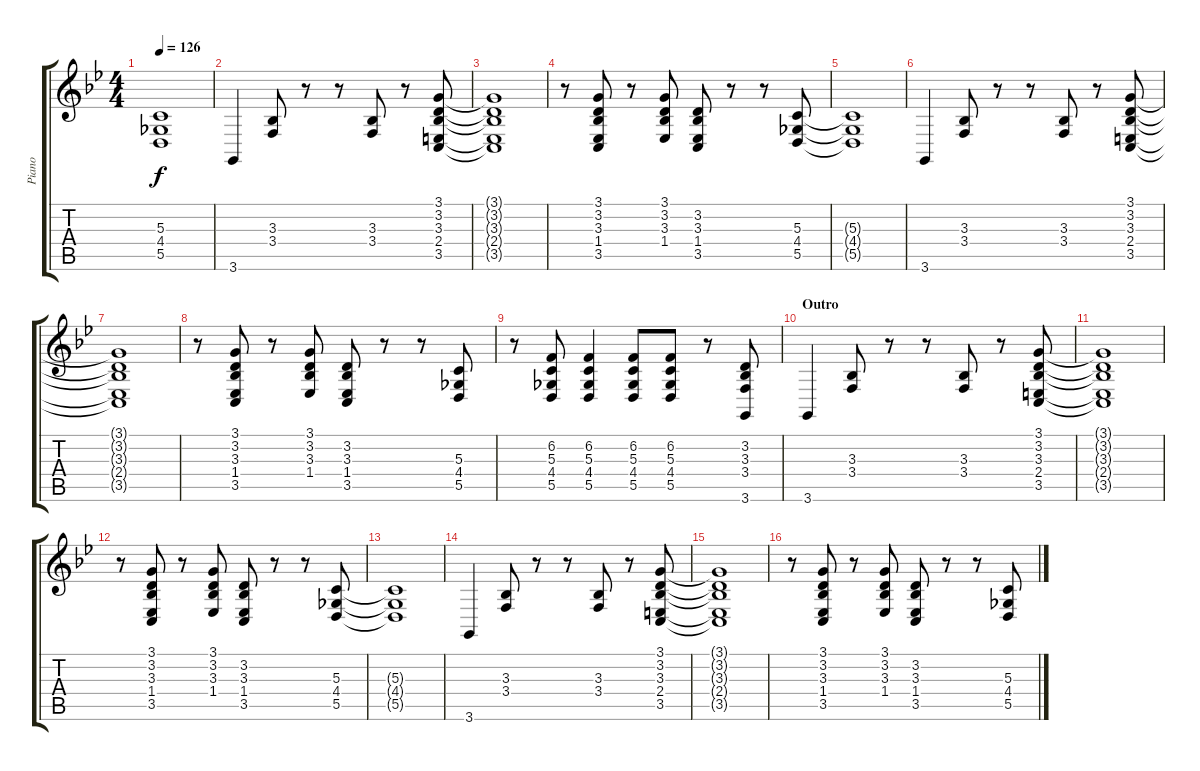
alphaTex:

\track ("Piano" "Piano") {instrument electricgrandpiano}
\staff {score tabs}
\tuning (E4 B3 G3 D3 A2 E2) {hide}
\ts (4 4)
\tempo 126
\clef g2
\ks bb
(5.3{t} 4.4{t} 5.5{t}).1{dy f} |
3.6.4 (3.3 3.4).8 r.8 r.8 (3.3 3.4).8 r.8 (3.1 3.2 3.3 2.4 3.5).8 |
(3.1{t} 3.2{t} 3.3{t} 2.4{t} 3.5{t}).1 |
r.8 (3.1 3.2 3.3 1.4 3.5).8 r.8 (3.1 3.2 3.3 1.4).8 (3.2 3.3 1.4 3.5).8 r.8 r.8 (5.3 4.4 5.5).8 |
(5.3{t} 4.4{t} 5.5{t}).1 |
3.6.4 (3.3 3.4).8 r.8 r.8 (3.3 3.4).8 r.8 (3.1 3.2 3.3 2.4 3.5).8 |
(3.1{t} 3.2{t} 3.3{t} 2.4{t} 3.5{t}).1 |
r.8 (3.1 3.2 3.3 1.4 3.5).8 r.8 (3.1 3.2 3.3 1.4).8 (3.2 3.3 1.4 3.5).8 r.8 r.8 (5.3 4.4 5.5).8 |
r.8 (6.2 5.3 4.4 5.5).8 (6.2 5.3 4.4 5.5).4 (6.2 5.3 4.4 5.5).8 (6.2 5.3 4.4 5.5).8 r.8 (3.2 3.3 3.4 3.6).8 |
\section ("" "Outro")
3.6.4 (3.3 3.4).8 r.8 r.8 (3.3 3.4).8 r.8 (3.1 3.2 3.3 2.4 3.5).8 |
(3.1{t} 3.2{t} 3.3{t} 2.4{t} 3.5{t}).1 |
r.8 (3.1 3.2 3.3 1.4 3.5).8 r.8 (3.1 3.2 3.3 1.4).8 (3.2 3.3 1.4 3.5).8 r.8 r.8 (5.3 4.4 5.5).8 |
(5.3{t} 4.4{t} 5.5{t}).1 |
3.6.4 (3.3 3.4).8 r.8 r.8 (3.3 3.4).8 r.8 (3.1 3.2 3.3 2.4 3.5).8 |
(3.1{t} 3.2{t} 3.3{t} 2.4{t} 3.5{t}).1 |
r.8 (3.1 3.2 3.3 1.4 3.5).8 r.8 (3.1 3.2 3.3 1.4).8 (3.2 3.3 1.4 3.5).8 r.8 r.8 (5.3 4.4 5.5).8
